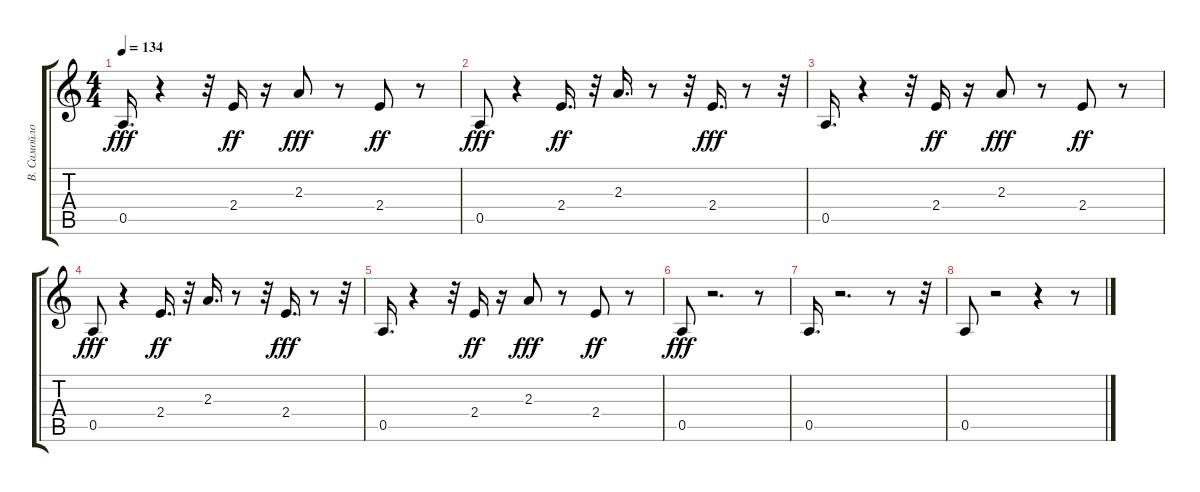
\track ("В. Самойлов" "В. Самойло") {instrument distortionguitar}
\staff {score tabs}
\tuning (E4 B3 G3 D3 A2 E2) {hide}
\ts (4 4)
\tempo 134
\clef g2
\ks c
0.5.16{d dy fff} r.4 r.32 2.4.16{dy ff} r.16 2.3.8{dy fff} r.8 2.4.8{dy ff} r.8 |
0.5.8{dy fff} r.4 2.4.16{d dy ff} r.32 2.3.16{d} r.8 r.32 2.4.16{d dy fff} r.8 r.32 |
0.5.16{d} r.4 r.32 2.4.16{dy ff} r.16 2.3.8{dy fff} r.8 2.4.8{dy ff} r.8 |
0.5.8{dy fff} r.4 2.4.16{d dy ff} r.32 2.3.16{d} r.8 r.32 2.4.16{d dy fff} r.8 r.32 |
0.5.16{d} r.4 r.32 2.4.16{dy ff} r.16 2.3.8{dy fff} r.8 2.4.8{dy ff} r.8 |
0.5.8{dy fff} r.2{d} r.8 |
0.5.16{d} r.2{d} r.8 r.32 |
0.5.8 r.2 r.4 r.8
